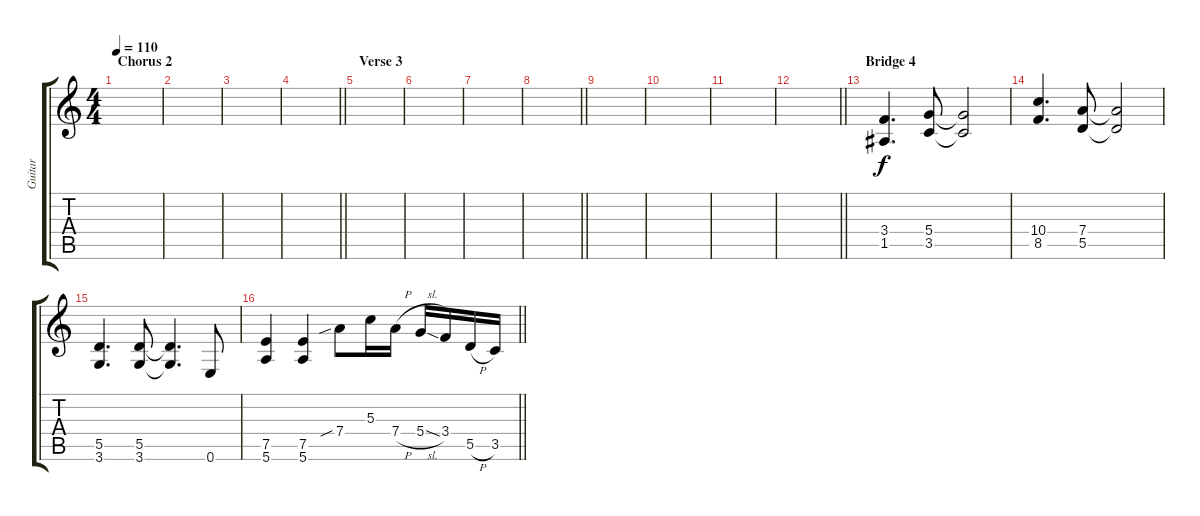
\track ("Guitar " "Guitar ") {instrument overdrivenguitar}
\staff {score tabs}
\tuning (E4 B3 G3 D3 A2 E2) {hide}
\ts (4 4)
\section ("" "Chorus 2")
\tempo 110
\clef g2
\ks c
|
|
|
\barLineRight lightlight
|
\section ("" "Verse 3")
|
|
|
\barLineRight lightlight
|
|
|
|
\barLineRight lightlight
|
\section ("" "Bridge 4")
(3.4 1.5).4{d} (5.4 3.5).8 (5.4{t} 3.5{t}).2 |
(10.4 8.5).4{d} (7.4 5.5).8 (7.4{t} 5.5{t}).2 |
(5.5 3.6).4{d} (5.5 3.6).8 (5.5{t} 3.6{t}).4{d} 0.6.8 |
\barLineRight lightlight
(7.5 5.6).4 (7.5 5.6).4 7.4{sib}.8 5.3.16 7.4{h}.16 5.4{sl}.16 3.4.16 5.5{h}.16 3.5.16
